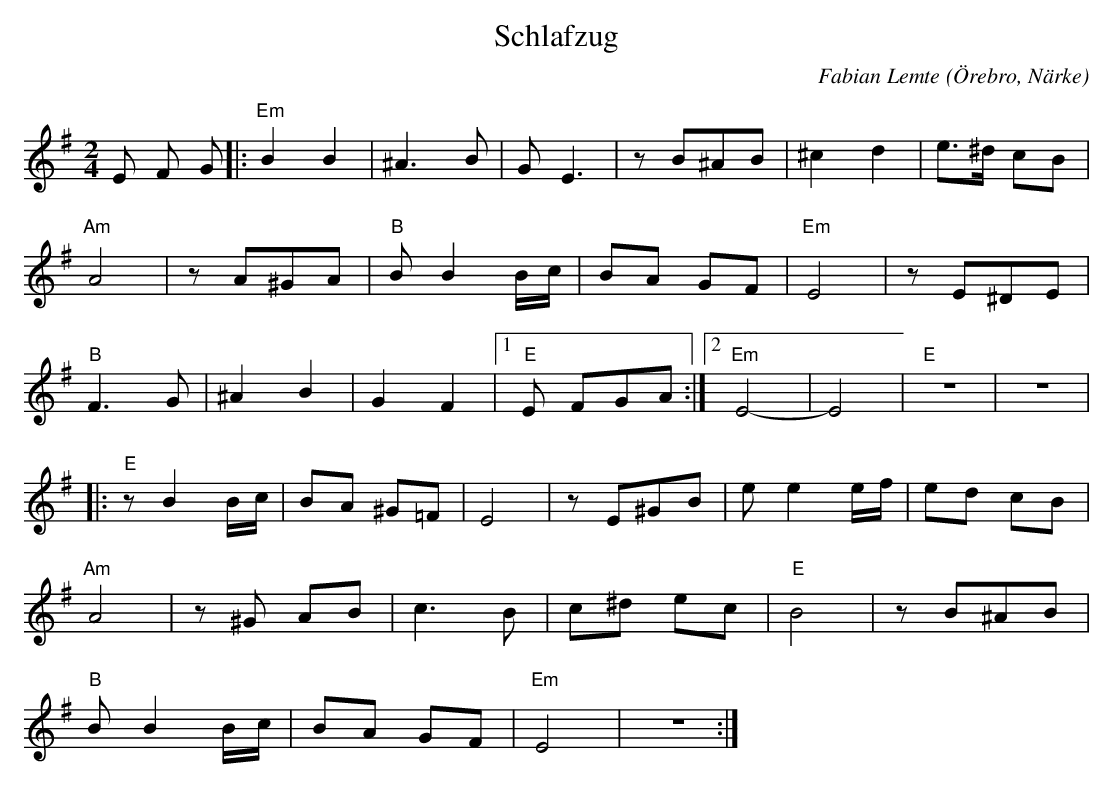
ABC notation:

X:1
T:Schlafzug
O:Örebro, Närke
C:Fabian Lemte
Q: Klezmer
M:2/4
L:1/8
K:Em
E F G |:"Em" B2 B2 | ^A3B | GE3 | zB^AB | ^c2 d2 | e>^d cB |
"Am" A4 | zA^GA |"B" B B2 B/2c/2 | BA GF |"Em" E4 | zE^DE |
"B" F3G | ^A2 B2 | G2 F2 |1"E" E FGA :|2"Em" E4- | E4 |"E" z4 | z4 |
|:"E" zB2 B/2c/2 | BA ^G=F | E4 | zE^GB | e e2 e/2f/2| ed cB |
"Am" A4 | z^G AB | c3B | c^d ec |"E" B4 | zB^AB |
"B" B B2 B/2c/2 | BA GF |"Em" E4 | z4 :|
